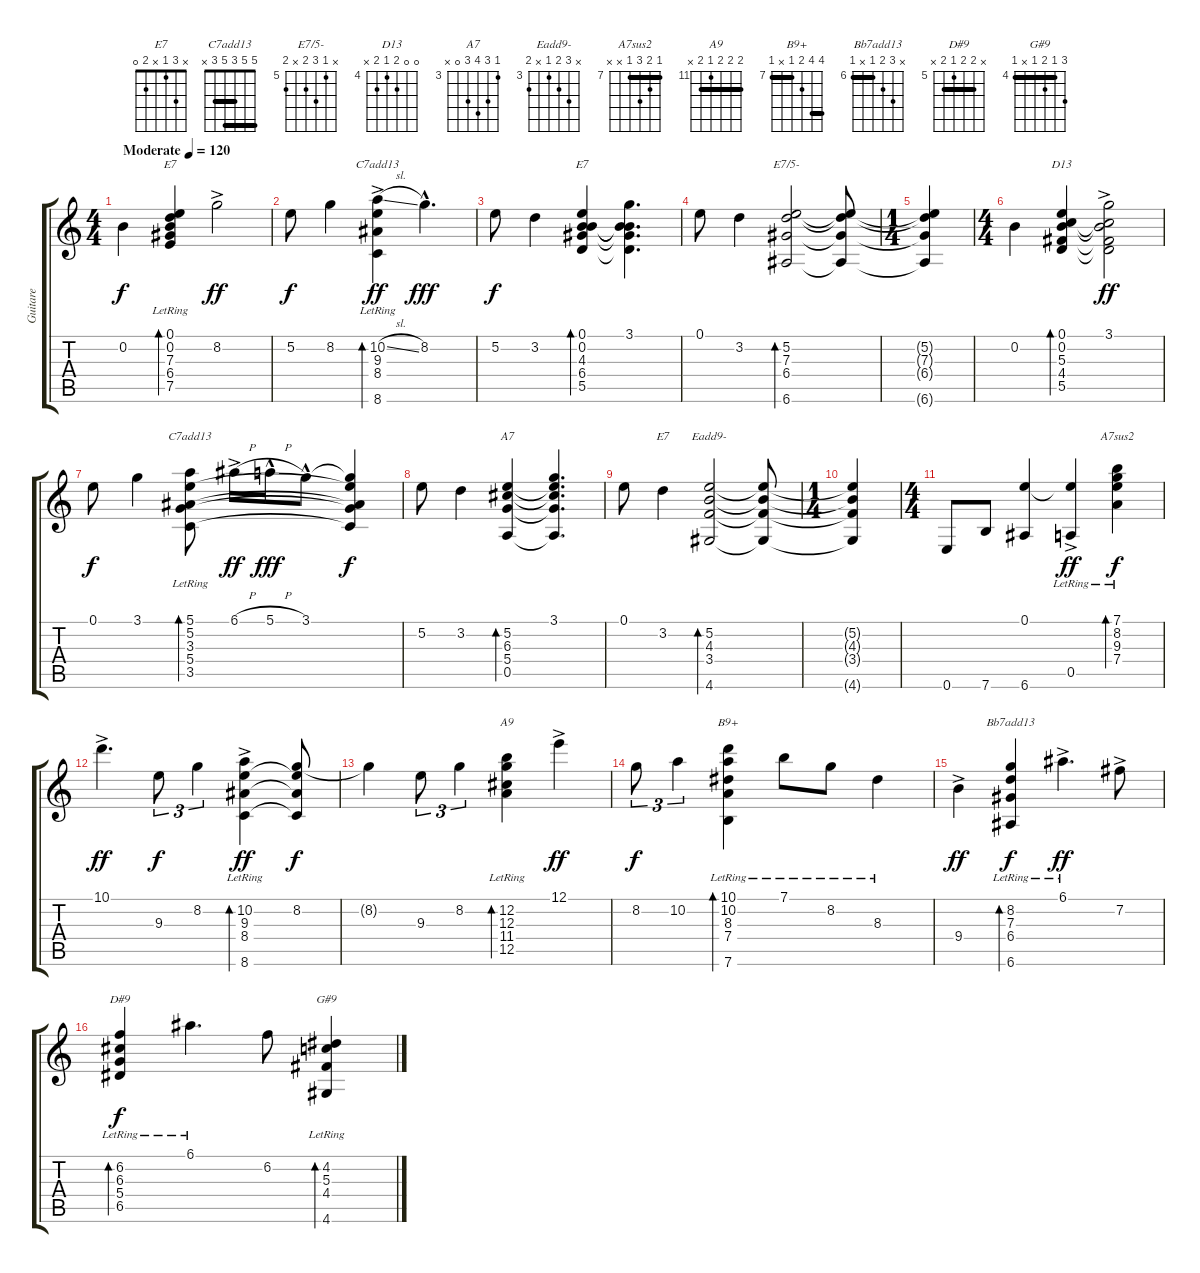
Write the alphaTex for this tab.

\track ("Guitare" "Guitare") {instrument acousticguitarsteel}
\staff {score tabs}
\tuning (E4 B3 G3 D3 A2 E2) {hide}
\chord ("E7" 0 0 7 6 7 x) {firstfret 6}
\chord ("C7add13" x 10 9 8 x 8) {firstfret 8 barre 8}
\chord ("E7" 0 0 4 6 5 x) {firstfret 4}
\chord ("E7/5-" x 5 7 6 x 6) {firstfret 5}
\chord ("D13" 0 0 5 4 5 x) {firstfret 4}
\chord ("C7add13" 5 5 3 5 3 x) {barre (3 5)}
\chord ("A7" 3 5 6 5 0 x) {firstfret 3}
\chord ("E7" x 3 1 x 2 0)
\chord ("Eadd9-" x 5 4 3 x 4) {firstfret 3}
\chord ("A7sus2" 7 8 9 7 x x) {firstfret 7 barre 7}
\chord ("A9" 12 12 12 11 12 x) {firstfret 11 barre 12}
\chord ("B9+" 10 10 8 7 x 7) {firstfret 7 barre (7 10)}
\chord ("Bb7add13" x 8 7 6 x 6) {firstfret 6 barre 6}
\chord ("D#9" x 6 6 5 6 x) {firstfret 5 barre 6}
\chord ("G#9" 6 4 5 4 x 4) {firstfret 4 barre 4}
\ts (4 4)
\tempo (120 "Moderate")
\clef g2
\ks c
0.2.4{dy f instrument acousticguitarsteel} (0.1{lr} 0.2{lr} 7.3{lr} 6.4{lr} 7.5{lr}).4{bd 480 ch "E7"} 8.2{ac}.2{dy ff} |
5.2.8{dy f} 8.2.4 (10.2{sl ac} 9.3 8.4 8.6{lr}).4{bd 480 ch "C7add13" dy ff} 8.2{hac}.4{d dy fff} |
5.2.8{dy f} 3.2.4 (0.1 0.2 4.3 6.4 5.5).4{bd 480 ch "E7"} (3.1 0.2{t} 4.3{t} 6.4{t} 5.5{t}).4{d} |
0.1.8 3.2.4 (5.2 7.3 6.4 6.6).2{bd 480 ch "E7/5-"} (5.2{t} 7.3{t} 6.4{t} 6.6{t}).8 |
\ts (1 4)
(5.2{t} 7.3{t} 6.4{t} 6.6{t}).4 |
\ts (4 4)
0.2.4 (0.1 0.2 5.3 4.4 5.5).4{bd 480 ch "D13"} (3.1{ac} 0.2{t} 5.3{t} 4.4{t} 5.5{t}).2{dy ff} |
0.1.8{dy f} 3.1.4 (5.1 5.2 3.3 5.4 3.5{lr}).8{bd 480 ch "C7add13"} 6.1{h ac}.16{dy ff} 5.1{h hac}.16{dy fff} 3.1{hac}.8 (3.1{t} 5.2{t} 3.3{t} 5.4{t} 3.5{t}).4{dy f} |
5.2.8 3.2.4 (5.2 6.3 5.4 0.5).4{bd 480 ch "A7"} (3.1 5.2{t} 6.3{t} 5.4{t} 0.5{t}).4{d} |
0.1.8 3.2.4{ch "E7"} (5.2 4.3 3.4 4.6).2{bd 480 ch "Eadd9-"} (5.2{t} 4.3{t} 3.4{t} 4.6{t}).8 |
\ts (1 4)
(5.2{t} 4.3{t} 3.4{t} 4.6{t}).4 |
\ts (4 4)
0.6.8 7.6.8 (0.1 6.6).4 (0.1{t} 0.5{ac lr}).4{dy ff} (7.1 8.2 9.3 7.4{lr}).4{bd 480 ch "A7sus2" dy f} |
10.1{ac}.4{d dy ff} 9.3.8{tu (3 2) dy f} 8.2.4{tu (3 2)} (10.2{ac} 9.3 8.4 8.6{lr}).4{bd 480 dy ff} (8.2 9.3{t} 8.4{t} 8.6{t}).8{dy f} |
8.2{t}.4 9.3.8{tu (3 2)} 8.2.4{tu (3 2)} (12.2 12.3 11.4 12.5{lr}).4{bd 480 ch "A9"} 12.1{ac}.4{dy ff} |
8.2.8{tu (3 2) dy f} 10.2.4{tu (3 2)} (10.1{lr} 10.2{lr} 8.3{lr} 7.4{lr} 7.6{lr}).4{bd 480 ch "B9+"} 7.1{lr}.8 8.2{lr}.8 8.3{lr}.4 |
9.4{ac}.4{dy ff} (8.2{lr} 7.3{lr} 6.4{lr} 6.6{lr}).4{bd 480 ch "Bb7add13" dy f} 6.1{ac lr}.4{d dy ff} 7.2{ac}.8 |
(6.2{lr} 6.3{lr} 5.4{lr} 6.5{lr}).4{bd 480 ch "D#9" dy f} 6.1{lr}.4{d} 6.2.8 (4.2{lr} 5.3{lr} 4.4{lr} 4.6{lr}).4{bd 480 ch "G#9"}
